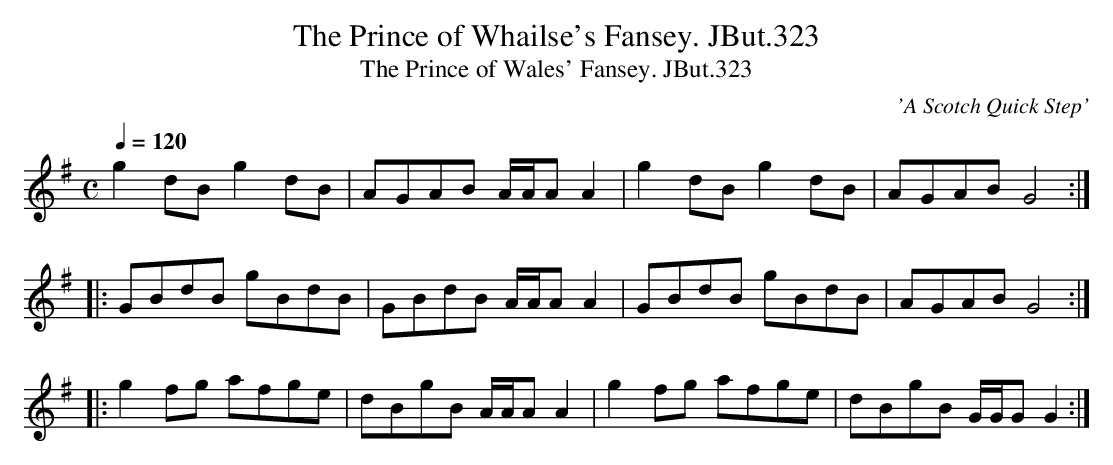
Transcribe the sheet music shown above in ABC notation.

X:1
T:Prince of Whailse's Fansey. JBut.323, The
T:Prince of Wales' Fansey. JBut.323, The
C: 'A Scotch Quick Step'
M:C
L:1/8
Q:1/4=120
K:G
g2dB g2 dB|AGAB A/A/A A2|g2 dB g2 dB|AGAB G4:|
|:GBdB gBdB|GBdB A/A/A A2|GBdB gBdB|AGAB G4:|
|:g2 fg afge|dBgB A/A/A A2|g2 fg afge|dBgB G/G/G G2:|
